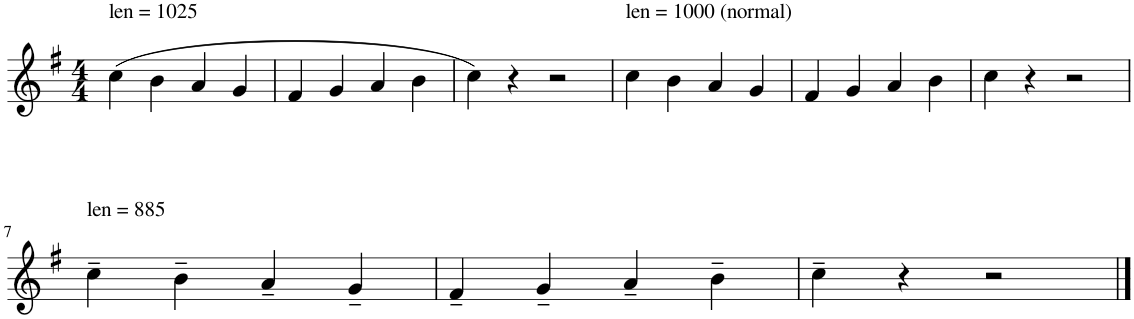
**kern
*part1
*staff1
*I"Horn in F
*clefG2
*Trd4c7
*k[f#]
*M4/4
=1
!LO:TX:a:t=len = 1025
(4cc\
4b\
4a/
4g/
=2
4f#/
4g/
4a/
4b\
=3
4cc\)
4r
2r
=4
!LO:TX:a:t=len = 1000 (normal)
4cc\
4b\
4a/
4g/
=5
4f#/
4g/
4a/
4b\
=6
4cc\
4r
2r
!!LO:LB:g=z
=7
!LO:TX:a:t=len = 885
4cc~\
4b~\
4a~/
4g~/
=8
4f#~/
4g~/
4a~/
4b~\
=9
4cc~\
4r
2r
==
*-
